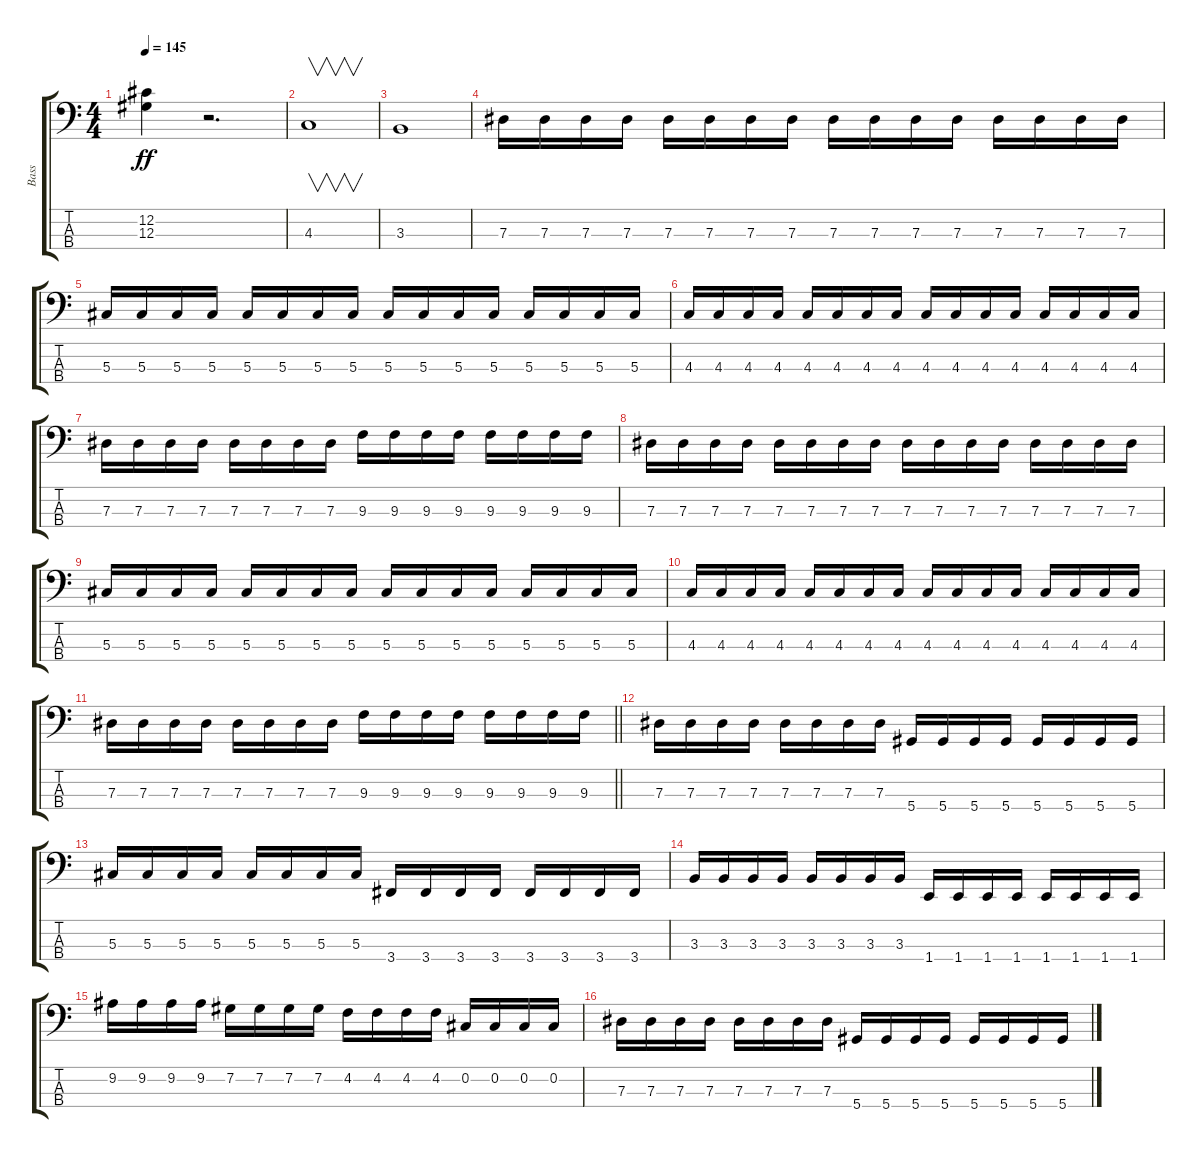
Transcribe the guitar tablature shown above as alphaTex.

\track ("Bass" "Bass") {instrument electricbassfinger}
\staff {score tabs}
\tuning (Gb2 Db2 Ab1 Eb1) {hide}
\ts (4 4)
\tempo 145
\clef f4
\ks c
(12.2 12.3).4{dy ff} r.2{d} |
4.3.1{v} |
3.3.1 |
7.3.16 7.3.16 7.3.16 7.3.16 7.3.16 7.3.16 7.3.16 7.3.16 7.3.16 7.3.16 7.3.16 7.3.16 7.3.16 7.3.16 7.3.16 7.3.16 |
5.3.16 5.3.16 5.3.16 5.3.16 5.3.16 5.3.16 5.3.16 5.3.16 5.3.16 5.3.16 5.3.16 5.3.16 5.3.16 5.3.16 5.3.16 5.3.16 |
4.3.16 4.3.16 4.3.16 4.3.16 4.3.16 4.3.16 4.3.16 4.3.16 4.3.16 4.3.16 4.3.16 4.3.16 4.3.16 4.3.16 4.3.16 4.3.16 |
7.3.16 7.3.16 7.3.16 7.3.16 7.3.16 7.3.16 7.3.16 7.3.16 9.3.16 9.3.16 9.3.16 9.3.16 9.3.16 9.3.16 9.3.16 9.3.16 |
7.3.16 7.3.16 7.3.16 7.3.16 7.3.16 7.3.16 7.3.16 7.3.16 7.3.16 7.3.16 7.3.16 7.3.16 7.3.16 7.3.16 7.3.16 7.3.16 |
5.3.16 5.3.16 5.3.16 5.3.16 5.3.16 5.3.16 5.3.16 5.3.16 5.3.16 5.3.16 5.3.16 5.3.16 5.3.16 5.3.16 5.3.16 5.3.16 |
4.3.16 4.3.16 4.3.16 4.3.16 4.3.16 4.3.16 4.3.16 4.3.16 4.3.16 4.3.16 4.3.16 4.3.16 4.3.16 4.3.16 4.3.16 4.3.16 |
\barLineRight lightlight
7.3.16 7.3.16 7.3.16 7.3.16 7.3.16 7.3.16 7.3.16 7.3.16 9.3.16 9.3.16 9.3.16 9.3.16 9.3.16 9.3.16 9.3.16 9.3.16 |
\section ("" "")
7.3.16 7.3.16 7.3.16 7.3.16 7.3.16 7.3.16 7.3.16 7.3.16 5.4.16 5.4.16 5.4.16 5.4.16 5.4.16 5.4.16 5.4.16 5.4.16 |
5.3.16 5.3.16 5.3.16 5.3.16 5.3.16 5.3.16 5.3.16 5.3.16 3.4.16 3.4.16 3.4.16 3.4.16 3.4.16 3.4.16 3.4.16 3.4.16 |
3.3.16 3.3.16 3.3.16 3.3.16 3.3.16 3.3.16 3.3.16 3.3.16 1.4.16 1.4.16 1.4.16 1.4.16 1.4.16 1.4.16 1.4.16 1.4.16 |
9.2.16 9.2.16 9.2.16 9.2.16 7.2.16 7.2.16 7.2.16 7.2.16 4.2.16 4.2.16 4.2.16 4.2.16 0.2.16 0.2.16 0.2.16 0.2.16 |
7.3.16 7.3.16 7.3.16 7.3.16 7.3.16 7.3.16 7.3.16 7.3.16 5.4.16 5.4.16 5.4.16 5.4.16 5.4.16 5.4.16 5.4.16 5.4.16
